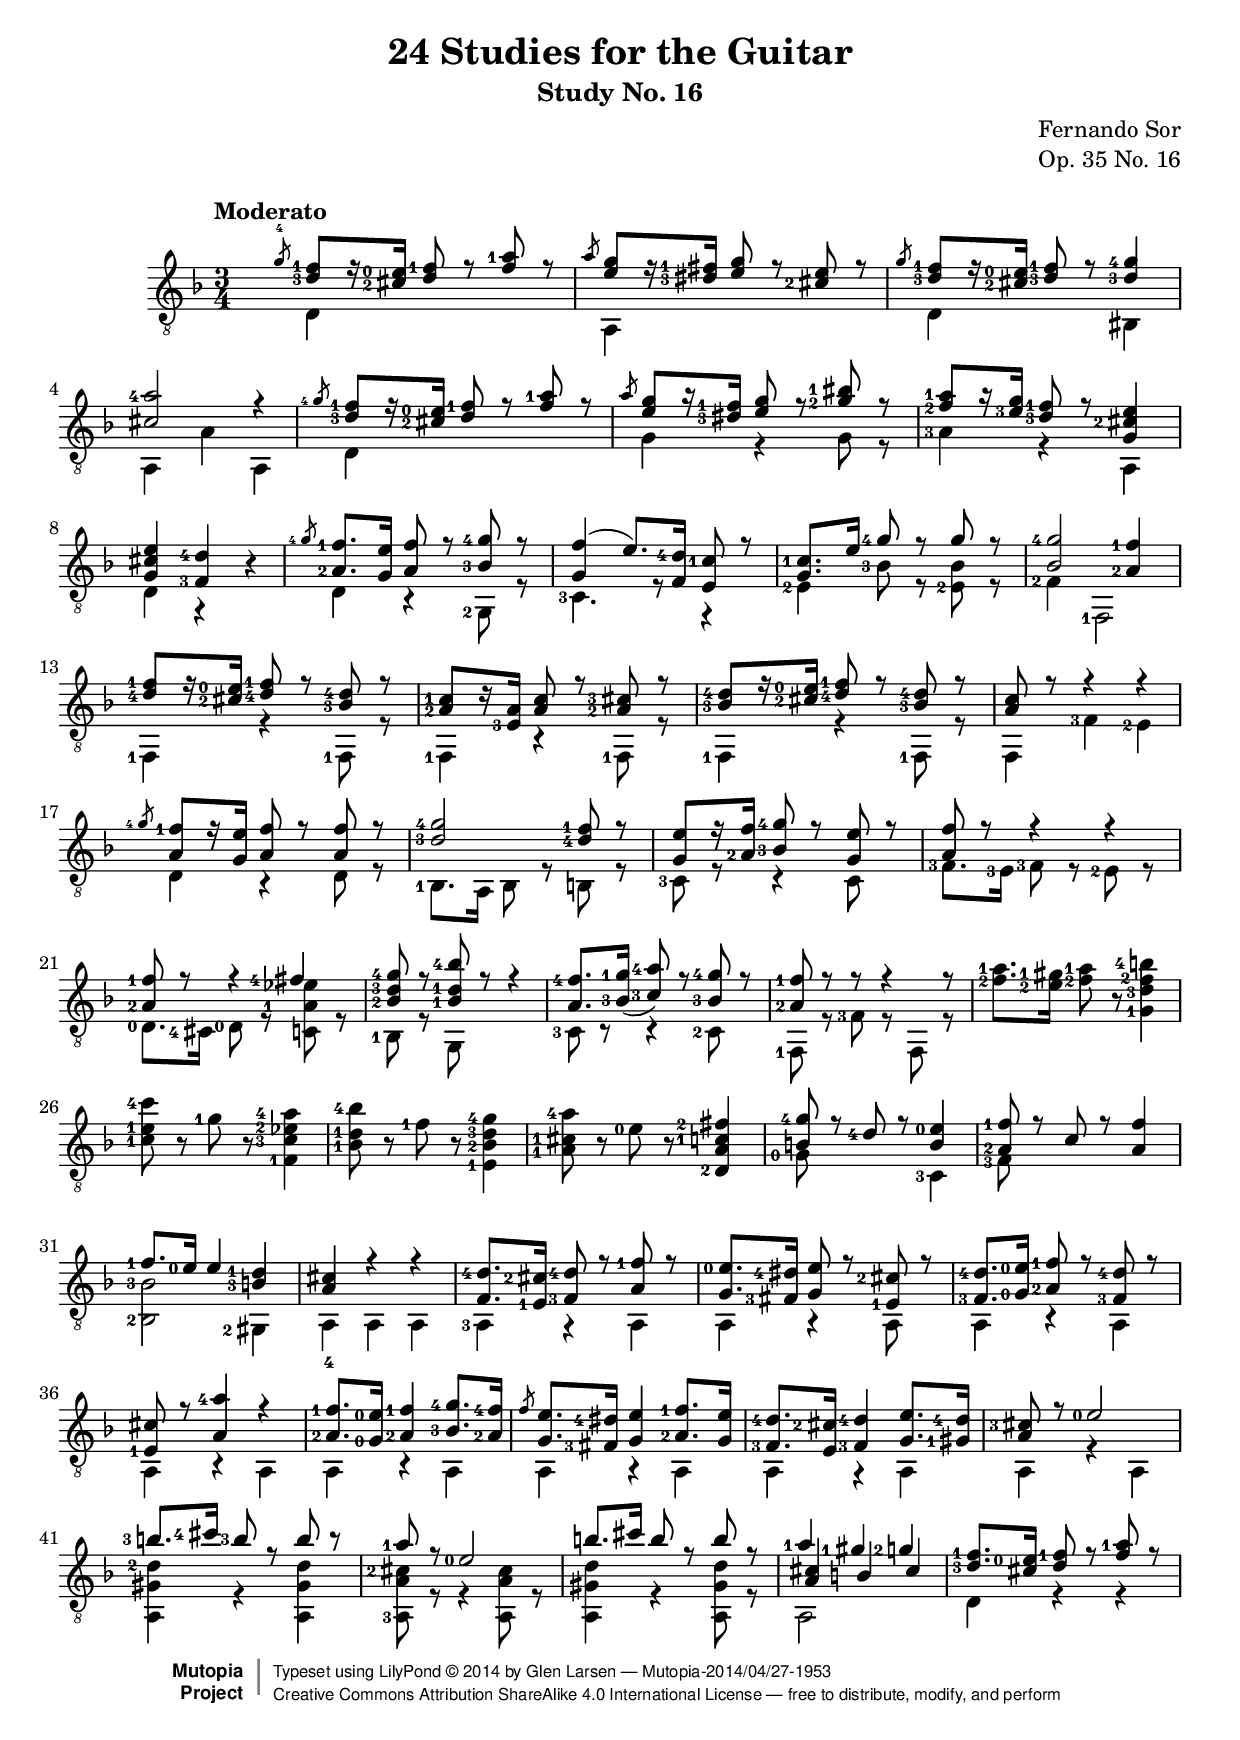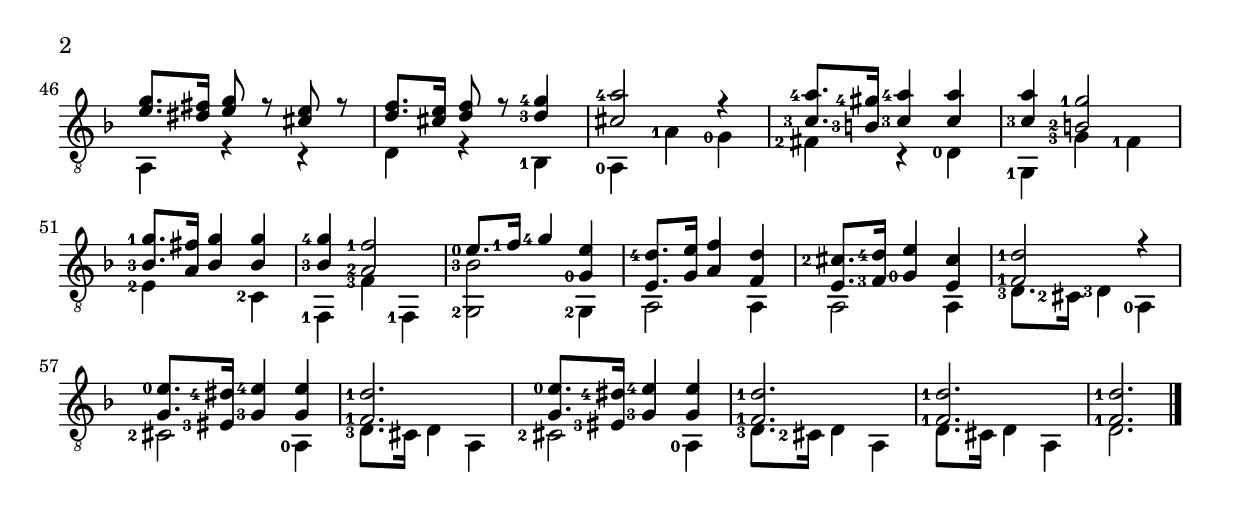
\version "2.18.2"
\header {
  title = "24 Studies for the Guitar"
  subtitle = "Study No. 16"
  composer = "Fernando Sor"
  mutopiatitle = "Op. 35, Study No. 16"
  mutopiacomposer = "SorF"
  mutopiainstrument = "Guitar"
  opus = "Op. 35 No. 16"
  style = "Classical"
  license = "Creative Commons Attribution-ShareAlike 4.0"
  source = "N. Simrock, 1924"
  % From Boije 482, enscribed "Bonn Chez N. Simrock"
  date = "1828"
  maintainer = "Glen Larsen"
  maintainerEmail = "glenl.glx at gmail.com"

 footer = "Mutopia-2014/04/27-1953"
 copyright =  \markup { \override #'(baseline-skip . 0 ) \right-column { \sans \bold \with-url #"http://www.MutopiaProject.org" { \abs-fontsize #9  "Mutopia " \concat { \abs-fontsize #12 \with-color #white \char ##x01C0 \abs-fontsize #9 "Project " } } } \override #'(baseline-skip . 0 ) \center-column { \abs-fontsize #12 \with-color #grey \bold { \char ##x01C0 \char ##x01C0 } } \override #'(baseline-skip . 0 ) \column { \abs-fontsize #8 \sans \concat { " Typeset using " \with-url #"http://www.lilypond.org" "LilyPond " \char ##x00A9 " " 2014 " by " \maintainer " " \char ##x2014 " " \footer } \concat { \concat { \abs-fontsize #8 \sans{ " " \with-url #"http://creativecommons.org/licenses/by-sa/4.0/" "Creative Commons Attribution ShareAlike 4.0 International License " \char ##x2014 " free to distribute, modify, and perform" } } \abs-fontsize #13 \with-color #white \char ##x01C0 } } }
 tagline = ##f
}

\paper {
  % add space between composer/opus markup and first staff
  markup-system-spacing #'padding = #3
  % add a little space between composer and opus
  markup-markup-spacing #'padding = #1.2
  top-margin = 7\mm
  bottom-margin = 6\mm
}

\layout {
  \context {
    \Voice
    \override StringNumber #'stencil = ##f
  }
  \context {
    \Staff
    \override Fingering #'staff-padding = #'()
    \override Fingering #'add-stem-support = ##t
    \mergeDifferentlyDottedOn
    \mergeDifferentlyHeadedOn
  }
  \context {
    \Dynamics
    \override DynamicTextSpanner #'style = #'none
  }
}

global = {
  \time 3/4
  \key d \minor
}

upperVoice = \relative c'' {
  \global
  \clef "treble_8"
  % add a spacer to beginning of measure to provide time for beginning grace note
  \set Timing.measureLength = #(ly:make-moment 4/4)
  s4
  \slashedGrace <g-4>8
  \voiceOne
  \set fingeringOrientations = #'(left)
  <f-1 d-3>8[ r16 <e-0 cis-2>16] <f-1 d>8 r <a-1 f> r |
  \set Timing.measureLength = #(ly:make-moment 3/4)
  \slashedGrace a8 <g e>8[ r16 <fis-1 dis-3>16] <g e>8 r <e cis-2> r |
  \slashedGrace g8 <f-1 d-3>8[ r16 <e-0 cis-2>16] <f-1 d-3>8 r <g-4 d-3>4 |

  <a-4 cis,>2 r4 |
  \slashedGrace <g-4>8 <f-1 d-3>8[ r16 <e-0 cis-2>16] <f-1 d>8 r <a-1 f> r |
  \slashedGrace a8 <g e>8[ r16 <f-1 dis-3>16] <g e>8 r <bis-1 g-2> r |
  <a-1 f-2>8[ r16 <g e-3>16] <f-1 d-3>8 r <e cis-2 g>4 |
  <e cis g>4 <d-4 f,-3> b\rest |

  \slashedGrace <g'-4>8 <f-1 a,-2>8. <e g,>16 <f a,>8 r <g-4 bes,-3>8 r |
  <f g,>4( e8.) <d-4 f,>16 <c-1 e,>8 r | % review measure
  <c-1 g>8. e16 <g-4>8 r g r |
  <g-4 bes,>2 <f-1 a,-2>4 |
  <f-1 d-4>8[ r16 <e-0 cis-2>16] <f-1 d-4>8 r <d-4 bes-3>8 r |

  <c-1 a-2>8[ r16 <a e-3>16] <c a>8 r <cis-3 a-2> r |
  <d-4 bes-3>8[ r16 <e-0 cis-2>16] <f-1 d-4>8 r <d-4 bes-3> r |
  <c a>8 r r4 r |
  \slashedGrace <g'-4>8 <f-1 a,>8[ r16 <e g,>16] <f a,>8 r <f a,> r |
  <g-4 d-3>2 <f-1 d-4>8 r |

  <e g,>8[ r16 <f a,-2>16] <g-4 bes,-3>8 r <e g,> r |
  <f a,>8 r r4 r |
  <f-1 a,-2>8 r r4 <fis-4>4 |
  <g-4 d-3 bes-2>8 r <bes-4 d,-1 bes-1> r r4 |
  <f-4 a,>8. <g-1 bes,-3>16_( <a-4 c,-3>8) r <g-4 bes,-3>8 r |

  <f-1 a,-2>8 r r r4 r8 |
  \oneVoice
  <a-1 f-2>8. <gis-1 e-2>16 <a-1 f-2>8 r <b-4 f-2 d-3 g,-1>4 |
  <c-4 e,-1 c-1>8 r <g-1> r <a-4 ees-2 c-3 f,-1>4 |
  <bes-4 d,-1 bes-1>8 r <f-1> r <g-4 d-3 bes-2 e,-1>4 |
  <a-4 cis,-1 a-1>8 r <e-0> r <fis-2 c-1 a d,-2>4 |

  \voiceOne
  <g-4 b,>8 r <d-4> r <e-0 b>4 |
  <f-1 a,-2>8 r c r <f a,>4 |
  <f-1>8. <e-0>16 e4 <d-1 b-3>4 |
  <cis a>4 r r |
  <d-4 f,>8. <cis-2 e,-1>16 <d-4 f,-3>8 r <f-1 a,> r |

  <e-0 g,>8. <dis-4 fis,-3>16 <e g,>8 r <cis-2 e,-1>8 r |
  <d-4 f,-3>8. <e-0 g,-0>16 <f-1 a,-2>8 r <d-4 f,-3> r |
  <cis e,-1>8 r <a'-4 a,>4 r |
  <f-1 a,-2>8. <e-0 g,-0>16 <f-1 a,-2>4 <g-4 bes,-3>8. <f-4 a,-2>16 |
  \slashedGrace{f8} <e g,>8. <dis-4 fis,-3>16 <e g,>4 <f-1 a,-2>8. <e g,>16 |

  <d-4 f,-3>8. <cis-2 e,>16 <d-4 f,-3>4 <e g,>8. <d-4 gis,-1>16 |
  <cis-3 a>8 r <e-0>2 |         % review, not clear in source
  <b'-3>8. <cis-4>16 <b-3>8 r b r |
  <a-1>8 r <e-0>2 |
  b'8. cis16 b8 r b r |
  <a-1>4 <gis-1> <g-2> |

  <f-1 d-3>8. <e-0 cis>16 <f-1 d>8 r <a-1 f> r |
  <g e>8. <fis dis>16 <g e>8 r <e cis> r |
  <f d>8. <e cis>16 <f d>8 r <g-4 d-3>4 |
  <a-4 cis,>2 r4 |
  <a-4 c,-3>8. <gis-4 b,-3>16 <a-4 c,-3>4 q |

  <a c,-3>4 <g-1 b,-2>2 |
  <g-1 bes,-3>8. <fis a,>16 <g bes,>4 q |
  <g-4 bes,-3>4 <f-1 a,-2>2 |
  <e-0>8. <f-1>16 <g-4>4 <e g,-0> |
  <d-4 e,>8. <e g,>16 <f a,>4 <d f,> |
  <cis-2 e,>8. <d-4 f,-3>16 <e g,-0>4 <cis e,> |

  <d-1 f,-1>2 r4 |
  \repeat unfold 2 {
    <e-0 g,>8. <dis-4 eis,-3>16 <e-4 g,-3>4 q |
    <d-1 f,-1>2. |
  }
  \repeat unfold 2 { <d-1 f,-1>2. | }
  \bar "|."
}

lowerVoice = \relative c {
  \set Timing.measureLength = #(ly:make-moment 4/4)
  s4
  \voiceTwo
  \set fingeringOrientations = #'(left)
  d4 s s |
  \set Timing.measureLength = #(ly:make-moment 3/4)
  a4 s s |
  d4 s bis |

  a4 a' a, |
  d4 s s |
  g4 r g8 r |
  <a-3>4 r a, |
  d4 r s |

  d4 r <g,-2>8 r |
  <c-3>4. r8 r4 |
  <e-2>4 <bes'-3>8 r <bes e,-2> r |
  <f-2>4 <f,-1>2 |
  <f-1>4 r <f-1>8 r |

  <f-1>4 r <f-1>8 r |
  <f-1>4 r <f-1>8 r |
  f4 <f'-3> <e-2> |
  d4 r d8 r |
  <bes-1>8. a16 bes8 r b r |

  <c-3>8 r r4 c8 s |
  <f-3>8. <e-3>16 <f-3>8 r <e-2> r |
  <d-0>8. <cis-4>16 <d-0>8 r <c a'-1 ees'> r |
  <bes-1>8 r g s s4 |
  <c-3>8 r r4 <c-2>8 s |

  <f,-1>8 r <f'-3> r f, r |
  s2.*4 |

  <g'-0>8 s s4 <c,-3>4 |
  <f-3>8 s s4 s4 |
  <bes-3 bes,-2>2 <gis,-2>4 |
  a-4 a a |
  <a-3>4 r a |

  a4 r4 a8 s |
  \repeat unfold 4 { a4 r a | }

  \repeat unfold 2 { a4 r a | }
  <d'-2 gis, a,>4 r q |
  <cis-2 a a,-3>8 r r4 q8 r |
  <d gis, a,>4 r q8 r |
  << { a,2 s4 } \new Voice {\voiceThree <cis' a>4 b cis } >> |

  d,4 r r |
  a4 r r |
  d4 r <bes-1> |
  <a-0>4 <a'-1> <g-0> |
  <fis-2>4 r <d-0> |

  <g,-1>4 <g'-3> <f-1> |
  <e-2>4 s <c-2> |
  <f,-1>4 <f'-3> <f,-1> |
  <bes'-3 g,-2>2 <g,-2>4 |
  a2 a4 |
  a2 a4 |

  <d-3>8. <cis-2>16 <d-3>4 <a-0> |
  <cis-2>2 <a-0>4 |
  <d-3>8. cis16 d4 a |
  <cis-2>2 <a-0>4 |
  <d-3>8. <cis-2>16 d4 a |
  d8. cis16 d4 a |
  d2. |
}

\score {
  <<
    \new Staff = "Guitar" \with {
      midiInstrument = #"acoustic guitar (nylon)"
    }
    <<
      \tempo "Moderato"
      \new Voice = "upperVoice" \upperVoice
      \new Voice = "lowerVoice" \lowerVoice
    >>
%{
    \new TabStaff = "Guitar tabs"
    <<
      \clef "moderntab"
      \global
      \new TabVoice = "upperVoice" \upperVoice
      \new TabVoice = "lowerVoice" \lowerVoice
    >>
%}
  >>
  \layout {}
  \midi {
    \tempo 4 = 96
  }
}
